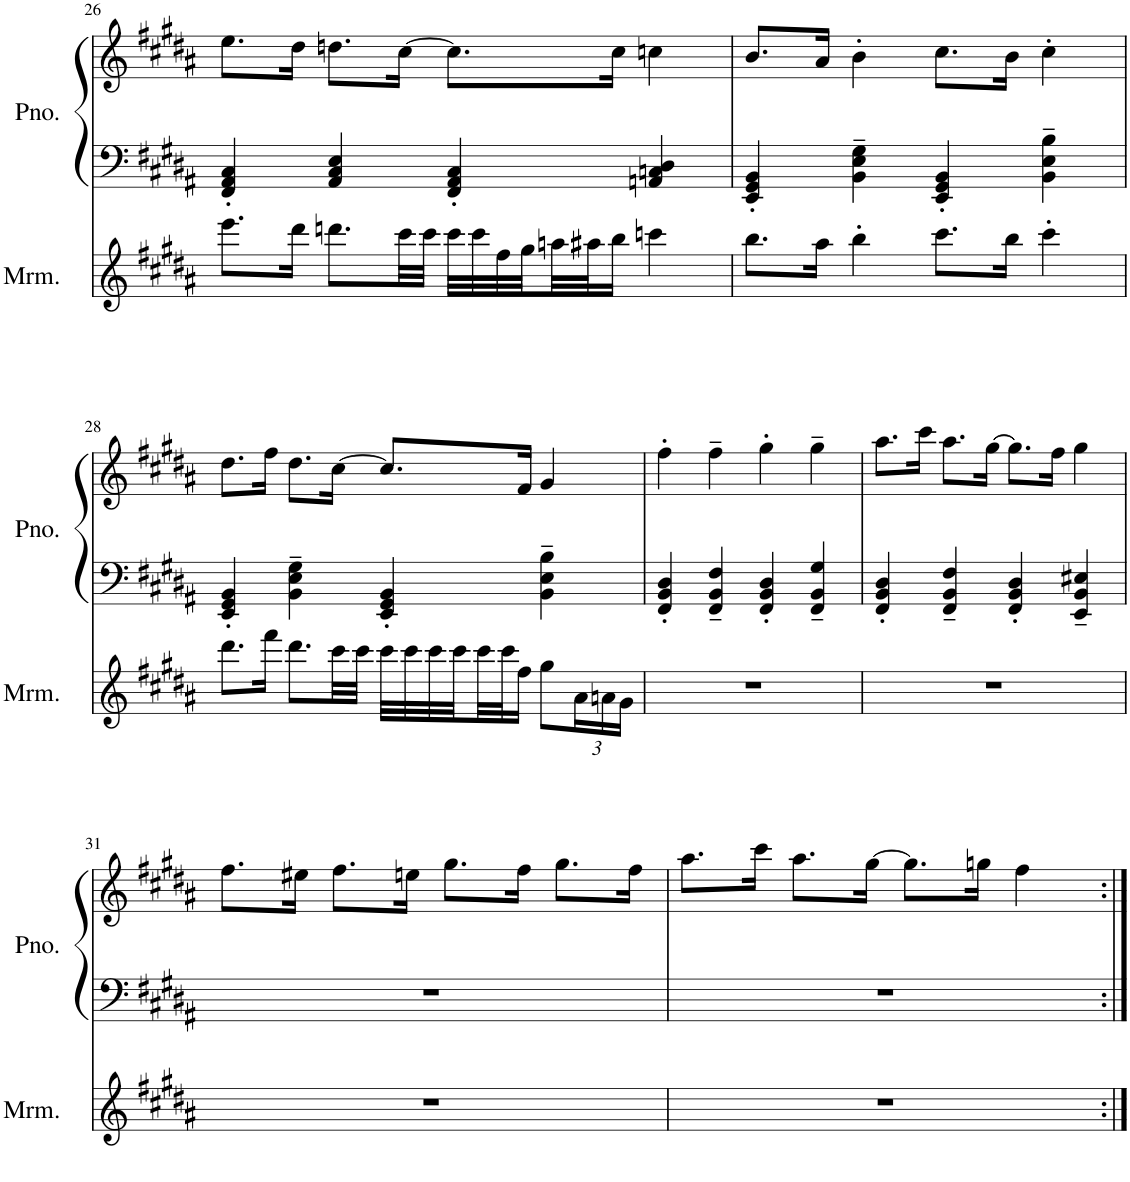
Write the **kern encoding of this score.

**kern	**kern	**kern
*part2	*part1	*part1
*staff3	*staff2	*staff1
*I"Marimba	*I"Piano	*
*I'Mrm.	*I'Pno.	*
!!LO:PB:g=z
*clefG2	*clefF4	*clefG2
*k[f#c#g#d#a#]	*k[f#c#g#d#a#]	*k[f#c#g#d#a#]
*M4/4	*M4/4	*M4/4
=26	=26	=26
8.eee\L	4FF#/' 4AA#/' 4C#/'	8.ee\L
16ddd#\Jk	.	16dd#\Jk
8.dddn\L	4AA#/ 4C#/ 4E/	8.ddn\L
32ccc#\LL	.	[16cc#\Jk
32ccc#\JJJ	.	.
32ccc#\LLL	4FF#/' 4AA#/' 4C#/'	8.cc#\L]
32ccc#\	.	.
32ff#\	.	.
32gg#\	.	.
32aan\	.	.
32aa#X\J	.	.
16bb\JJ	.	16cc#\Jk
4cccn\	4AAn/ 4Cn/ 4D#/	4ccn\
=27	=27	=27
8.bb\L	4EE/' 4GG#/' 4BB/'	8.b/L
16aa#\Jk	.	16a#/Jk
4bb'\	4BB\~ 4E\~ 4G#\~	4b'\
8.ccc#\L	4EE/' 4GG#/' 4BB/'	8.cc#\L
16bb\Jk	.	16b\Jk
4ccc#'\	4BB\~ 4E\~ 4B\~	4cc#'\
!!LO:LB:g=z
=28	=28	=28
8.ddd#\L	4EE/' 4GG#/' 4BB/'	8.dd#\L
16fff#\Jk	.	16ff#\Jk
8.ddd#\L	4BB\~ 4E\~ 4G#\~	8.dd#\L
32ccc#\LL	.	[16cc#\Jk
32ccc#\JJJ	.	.
32ccc#\LLL	4EE/' 4GG#/' 4BB/'	8.cc#/L]
32ccc#\	.	.
32ccc#\	.	.
32ccc#\	.	.
32ccc#\	.	.
32ccc#\J	.	.
16ff#\JJ	.	16f#/Jk
8gg#\L	4BB\~ 4E\~ 4B\~	4g#/
*Xbrackettup	*	*
24a#\L	.	.
24an\	.	.
24g#\JJ	.	.
=29	=29	=29
1r	4FF#/' 4BB/' 4D#/'	4ff#'\
.	4FF#/~ 4BB/~ 4F#/~	4ff#~\
.	4FF#/' 4BB/' 4D#/'	4gg#'\
.	4FF#/~ 4BB/~ 4G#/~	4gg#~\
=30	=30	=30
1r	4FF#/' 4BB/' 4D#/'	8.aa#\L
.	.	16ccc#\Jk
.	4FF#/~ 4BB/~ 4F#/~	8.aa#\L
.	.	[16gg#\Jk
.	4FF#/' 4BB/' 4D#/'	8.gg#\L]
.	.	16ff#\Jk
.	4EE/~ 4BB/~ 4E#X/~	4gg#\
!!LO:LB:g=z
=31	=31	=31
1r	1r	8.ff#\L
.	.	16ee#X\Jk
.	.	8.ff#\L
.	.	16een\Jk
.	.	8.gg#\L
.	.	16ff#\Jk
.	.	8.gg#\L
.	.	16ff#\Jk
=32	=32	=32
1r	1r	8.aa#\L
.	.	16ccc#\Jk
.	.	8.aa#\L
.	.	[16gg#\Jk
.	.	8.gg#\L]
.	.	16ggn\Jk
.	.	4ff#\
=:|!	=:|!	=:|!
*-	*-	*-
